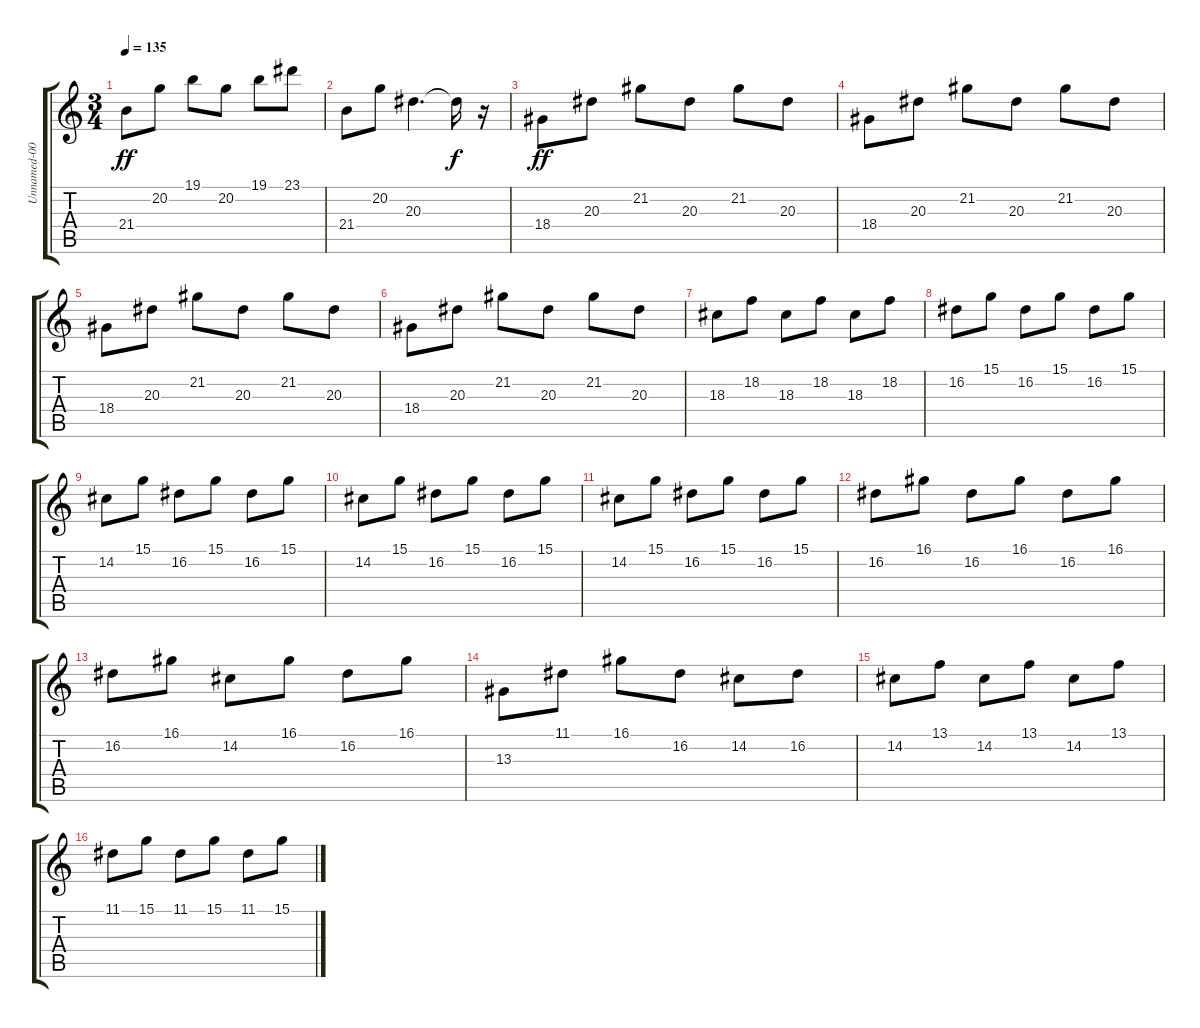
\track ("Unnamed-001" "Unnamed-00") {instrument electricpiano2}
\staff {score tabs}
\tuning (E4 B3 G3 D3 A2 E2) {hide}
\ts (3 4)
\tempo 135
\clef g2
\ks c
21.4.8{dy ff} 20.2.8 19.1.8 20.2.8 19.1.8 23.1.8 |
21.4.8 20.2.8 20.3.4{d} 20.3{t}.16{dy f} r.16 |
18.4.8{dy ff} 20.3.8 21.2.8 20.3.8 21.2.8 20.3.8 |
18.4.8 20.3.8 21.2.8 20.3.8 21.2.8 20.3.8 |
18.4.8 20.3.8 21.2.8 20.3.8 21.2.8 20.3.8 |
18.4.8 20.3.8 21.2.8 20.3.8 21.2.8 20.3.8 |
18.3.8 18.2.8 18.3.8 18.2.8 18.3.8 18.2.8 |
16.2.8 15.1.8 16.2.8 15.1.8 16.2.8 15.1.8 |
14.2.8 15.1.8 16.2.8 15.1.8 16.2.8 15.1.8 |
14.2.8 15.1.8 16.2.8 15.1.8 16.2.8 15.1.8 |
14.2.8 15.1.8 16.2.8 15.1.8 16.2.8 15.1.8 |
16.2.8 16.1.8 16.2.8 16.1.8 16.2.8 16.1.8 |
16.2.8 16.1.8 14.2.8 16.1.8 16.2.8 16.1.8 |
13.3.8 11.1.8 16.1.8 16.2.8 14.2.8 16.2.8 |
14.2.8 13.1.8 14.2.8 13.1.8 14.2.8 13.1.8 |
11.1.8 15.1.8 11.1.8 15.1.8 11.1.8 15.1.8
